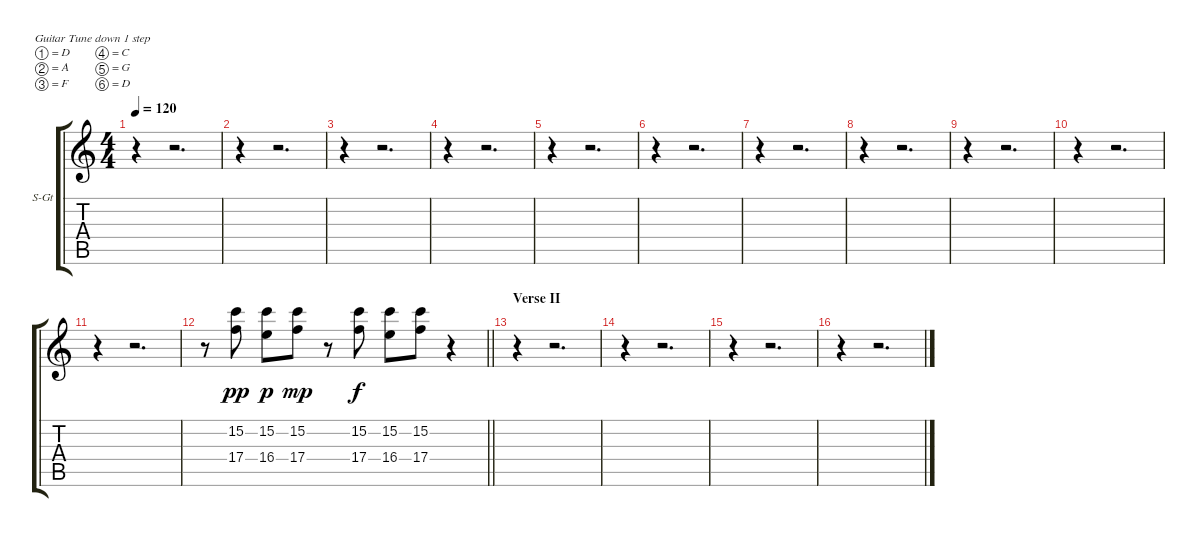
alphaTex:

\bracketExtendMode groupsimilarinstruments
\firstSystemTrackNameOrientation horizontal
\otherSystemsTrackNameOrientation horizontal
\track ("Keyboards" "S-Gt") {instrument lead3calliope}
\staff {score tabs}
\tuning (D4 A3 F3 C3 G2 D2)
\displaytranspose 12
\ts (4 4)
\tempo 120
\clef g2
\ks c
r.4{dy f} r.2{d} |
r.4 r.2{d} |
r.4 r.2{d} |
r.4 r.2{d} |
r.4 r.2{d} |
r.4 r.2{d} |
r.4 r.2{d} |
r.4 r.2{d} |
r.4 r.2{d} |
r.4 r.2{d} |
r.4 r.2{d} |
\barLineRight lightlight
r.8 (15.2 17.4).8{dy pp} (15.2 16.4).8{dy p} (15.2 17.4).8{dy mp} r.8 (15.2 17.4).8{dy f} (15.2 16.4).8 (15.2 17.4).8 r.4 |
\section ("" "Verse II")
r.4 r.2{d} |
r.4 r.2{d} |
r.4 r.2{d} |
r.4 r.2{d}
